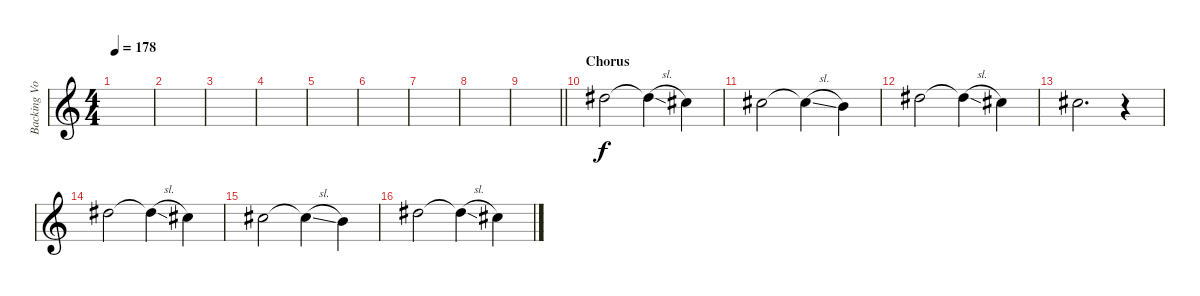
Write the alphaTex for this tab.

\track ("Backing Vocals" "Backing Vo") {instrument distortionguitar}
\staff {score}
\tuning (Eb4 Bb3 Gb3 Db3 Ab2 Eb2) {hide}
\ts (4 4)
\tempo 178
\clef g2
\ks c
|
|
|
|
|
|
|
|
\barLineRight lightlight
|
\section ("" "Chorus")
5.2.2 5.2{sl t}.4 3.2.4 |
3.2.2 3.2{sl t}.4 1.2.4 |
5.2.2 5.2{sl t}.4 3.2.4 |
3.2.2{d} r.4 |
5.2.2 5.2{sl t}.4 3.2.4 |
3.2.2 3.2{sl t}.4 1.2.4 |
5.2.2 5.2{sl t}.4 3.2.4
